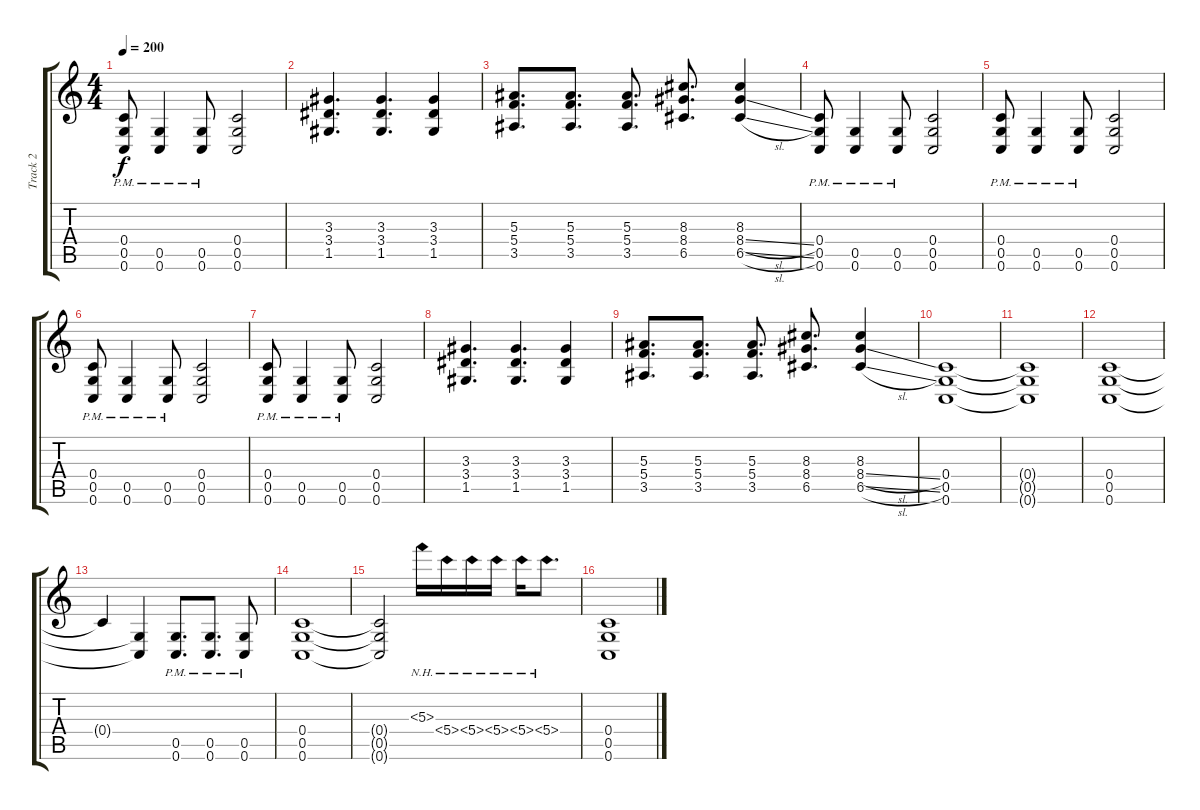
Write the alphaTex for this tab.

\track ("Track 2" "Track 2") {instrument distortionguitar}
\staff {score tabs}
\tuning (D4 A3 F3 C3 G2 C2) {hide}
\ts (4 4)
\tempo 200
\clef g2
\ks c
(0.4{pm} 0.5{pm} 0.6{pm}).8{dy f} (0.5{pm} 0.6{pm}).4 (0.5{pm} 0.6{pm}).8 (0.4 0.5 0.6).2 |
(3.3 3.4 1.5).4{d} (3.3 3.4 1.5).4{d} (3.3 3.4 1.5).4 |
(5.3 5.4 3.5).8{d} (5.3 5.4 3.5).8{d} (5.3 5.4 3.5).8{d} (8.3 8.4 6.5).8{d} (8.3 8.4{sl} 6.5{sl}).4 |
(0.4{pm} 0.5{pm} 0.6{pm}).8 (0.5{pm} 0.6{pm}).4 (0.5{pm} 0.6{pm}).8 (0.4 0.5 0.6).2 |
(0.4{pm} 0.5{pm} 0.6{pm}).8 (0.5{pm} 0.6{pm}).4 (0.5{pm} 0.6{pm}).8 (0.4 0.5 0.6).2 |
(0.4{pm} 0.5{pm} 0.6{pm}).8 (0.5{pm} 0.6{pm}).4 (0.5{pm} 0.6{pm}).8 (0.4 0.5 0.6).2 |
(0.4{pm} 0.5{pm} 0.6{pm}).8 (0.5{pm} 0.6{pm}).4 (0.5{pm} 0.6{pm}).8 (0.4 0.5 0.6).2 |
(3.3 3.4 1.5).4{d} (3.3 3.4 1.5).4{d} (3.3 3.4 1.5).4 |
(5.3 5.4 3.5).8{d} (5.3 5.4 3.5).8{d} (5.3 5.4 3.5).8{d} (8.3 8.4 6.5).8{d} (8.3 8.4{sl} 6.5{sl}).4 |
(0.4 0.5 0.6).1 |
(0.4{t} 0.5{t} 0.6{t}).1 |
(0.4 0.5 0.6).1 |
0.4{t}.4 (0.5{t} 0.6{t}).4 (0.5{pm} 0.6{pm}).8{d} (0.5{pm} 0.6{pm}).8{d} (0.5{pm} 0.6{pm}).8 |
(0.4 0.5 0.6).1 |
(0.4{t} 0.5{t} 0.6{t}).2 5.3{nh}.16 5.4{nh}.16 5.4{nh}.16 5.4{nh}.16 5.4{nh}.16 5.4{nh}.8{d} |
(0.4 0.5 0.6).1
